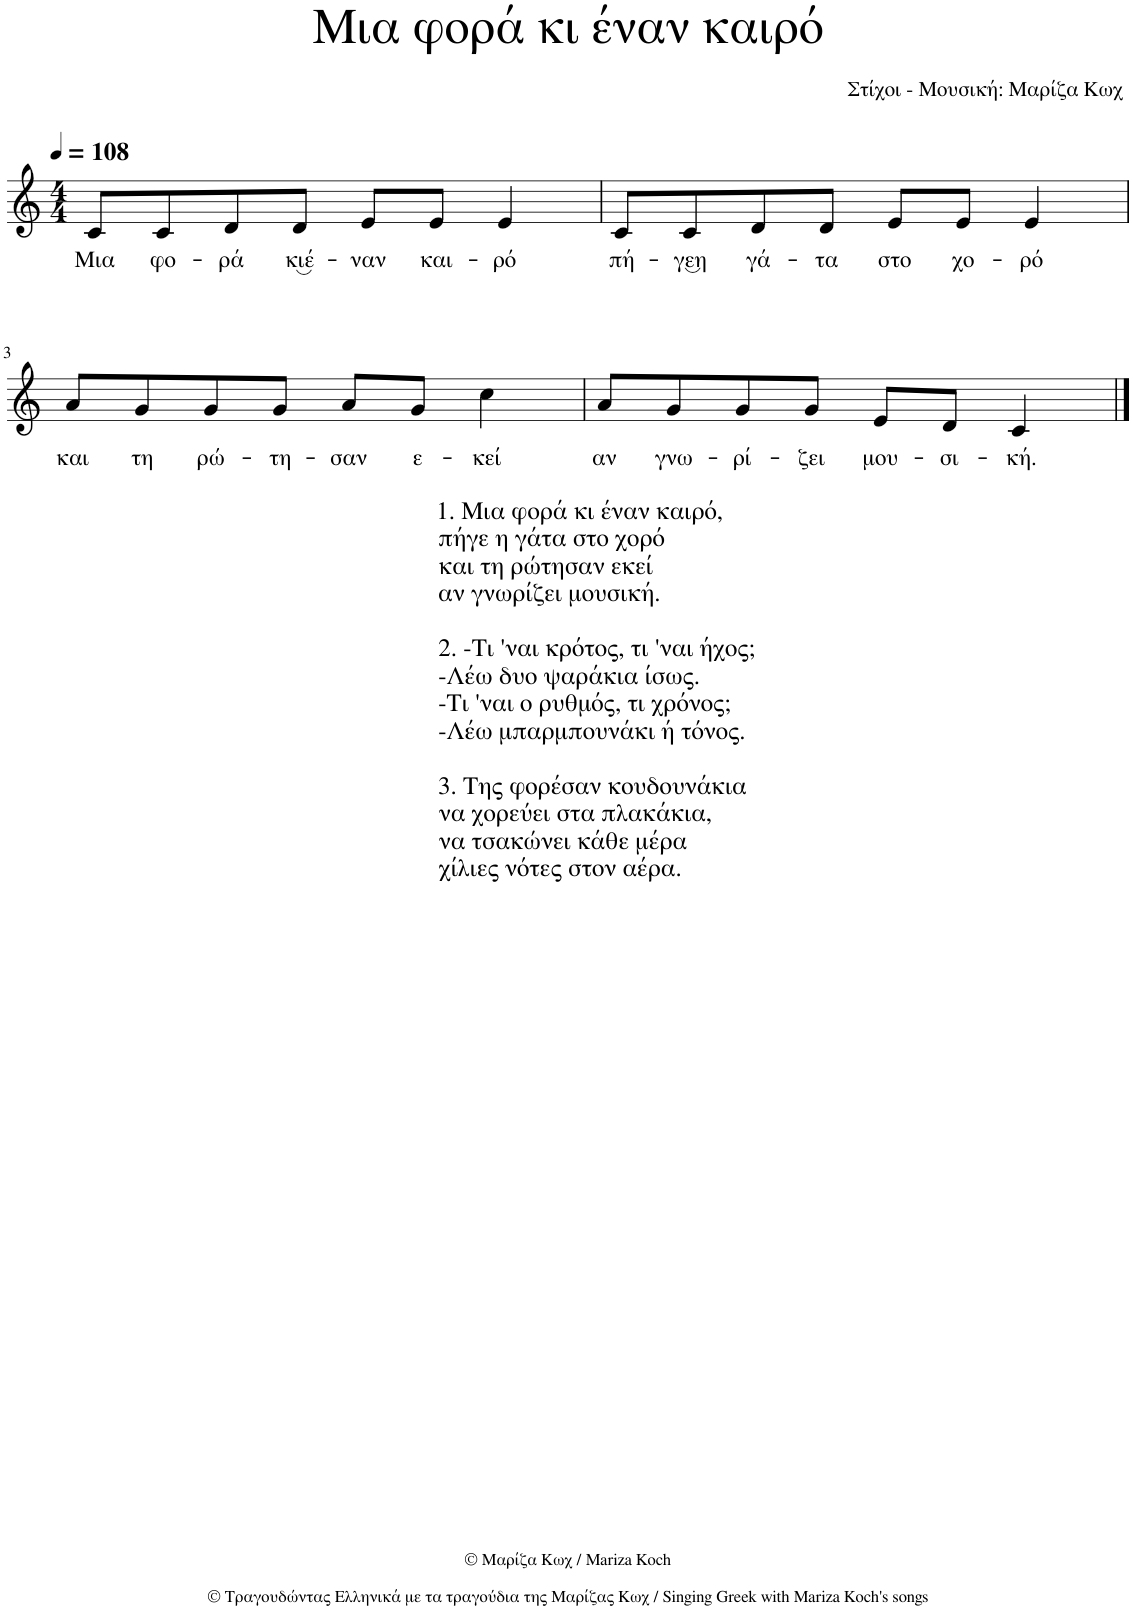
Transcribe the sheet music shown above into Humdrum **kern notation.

**kern	**text
*part1	*part1
*staff1	*staff1
*I"Piano	*
*I'Pno.	*
*clefG2	*
*k[]	*
*M4/4	*
*MM108	*
=1	=1
!	!LO:LY:b
8c/L	Μια
!	!LO:LY:b
8c/	φο-
!	!LO:LY:b
8d/	-ρά
!	!LO:LY:b
8d/J	κιέ-
!	!LO:LY:b
8e/L	-ναν
!	!LO:LY:b
8e/J	και-
!	!LO:LY:b
4e/	-ρό
=2	=2
!	!LO:LY:b
8c/L	πή-
!	!LO:LY:b
8c/	-γεη
!	!LO:LY:b
8d/	γά-
!	!LO:LY:b
8d/J	-τα
!	!LO:LY:b
8e/L	στο
!	!LO:LY:b
8e/J	χο-
!	!LO:LY:b
4e/	-ρό
!!LO:LB:g=z
=3	=3
!LO:TX:b:t=1. Μια φορά κι έναν καιρό,	!
!LO:TX:b:t=πήγε η γάτα στο χορό	!
!LO:TX:b:t=και τη ρώτησαν εκεί	!
!LO:TX:b:t=αν γνωρίζει μουσική.	!
!LO:TX:b:t=2. -Τι 'ναι κρότος, τι 'ναι ήχος;	!
!LO:TX:b:t=-Λέω δυο ψαράκια ίσως.	!
!LO:TX:b:t=-Τι 'ναι ο ρυθμός, τι χρόνος;	!
!LO:TX:b:t=-Λέω μπαρμπουνάκι ή τόνος.	!
!LO:TX:b:t=3. Της φορέσαν κουδουνάκια	!
!LO:TX:b:t=να χορεύει στα πλακάκια,	!
!LO:TX:b:t=να τσακώνει κάθε μέρα	!
!LO:TX:b:t=χίλιες νότες στον αέρα.	!
!	!LO:LY:b
8a/L	και
!	!LO:LY:b
8g/	τη
!	!LO:LY:b
8g/	ρώ-
!	!LO:LY:b
8g/J	-τη-
!	!LO:LY:b
8a/L	-σαν
!	!LO:LY:b
8g/J	ε-
!	!LO:LY:b
4cc\	-κεί
=4	=4
!	!LO:LY:b
8a/L	αν
!	!LO:LY:b
8g/	γνω-
!	!LO:LY:b
8g/	-ρί-
!	!LO:LY:b
8g/J	-ζει
!	!LO:LY:b
8e/L	μου-
!	!LO:LY:b
8d/J	-σι-
!	!LO:LY:b
4c/	-κή.
==	==
*-	*-
